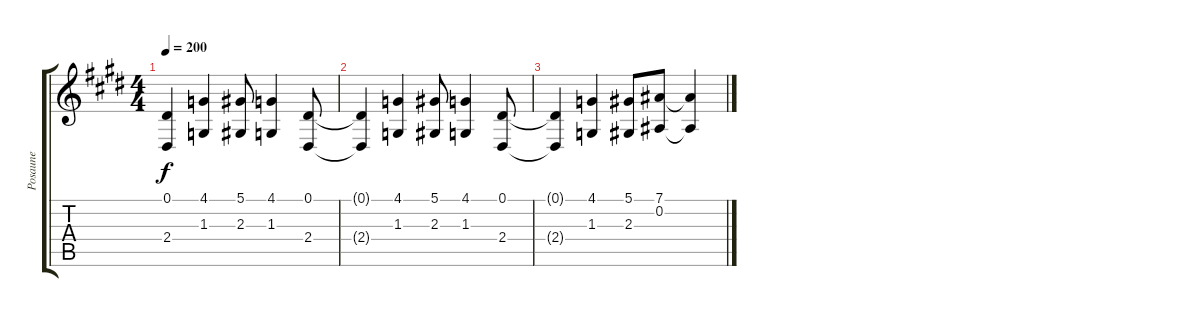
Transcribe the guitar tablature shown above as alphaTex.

\track ("Posaune" "Posaune") {instrument trombone}
\staff {score tabs}
\tuning (Eb4 Bb3 Gb3 Db3 Ab2 Eb2) {hide}
\ts (4 4)
\tempo 200
\clef g2
\ks e
(0.1{t} 2.4{t}).4{dy f} (4.1 1.3).4 (5.1 2.3).8 (4.1 1.3).4 (0.1 2.4).8 |
(0.1{t} 2.4{t}).4 (4.1 1.3).4 (5.1 2.3).8 (4.1 1.3).4 (0.1 2.4).8 |
(0.1{t} 2.4{t}).4 (4.1 1.3).4 (5.1 2.3).8 (7.1 0.2).8 (7.1{t} 0.2{t}).4
